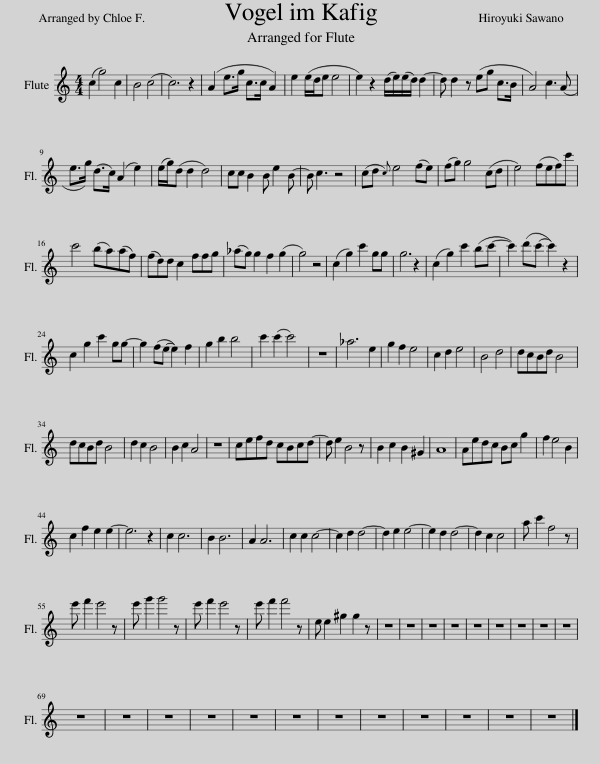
X:1
L:1/8
M:4/4
I:linebreak $
K:C
V:1 treble
V:1
 (c2 g4) c2 | B4 (c4 | c6) z2 | (A2 e>g c>c A2) | e2 (e/d/e e4 | %5
 e2) z2 (d/e/)(e/d/) d2- | d d2 z (eg c>B | A4) c3 (A |$ e>g) (d>c) (A2 e2) | (e/g/)(d d2 d4) | %10
 cc B2 B e2 B- | B c3 z4 | (cd{c)} e4 (fe) | (fg) g4 (cd | e4) (fef)c' |$ %15
 c'4 (ba)(af) | (fd)d c2 ffg | (_ag) g2 f2 (g2 | g4) z4 | (c2 g2) c'2 gg | %20
 g6 z2 | (c2 g2) c'2 (bc'- | c'2) (d'(c' c'2)) z2 |$ c2 g2 c'2 gg- | g2 (f(e e2)) f2 | %25
 g2 b2 b4 | c'2 (c'2 c'4) | z8 | _a6 e2 | g2 f2 e4 | %30
 c2 d2 e4 | B4 d4 | dcBd B4 |$ dcBd B4 | d2 c2 B4 | %35
 B2 c2 A4 | z8 | cefd cBcd- | d e2 B4 z | B2 c2 B2 ^G2 | %40
 A8 | Aedc Bc g2 | f2 e4 B2 |$ c2 f2 e2 e2- | e6 z2 | %45
 c2 c6 | B2 B6 | A2 A6 | c2 c2 c4- | c2 d2 d4- | %50
 d2 e2 e4- | e2 d2 d4- | d2 c2 c4 | a c'2 f4 z |$ e' f'2 e'4 z | %55
 e' g'2 g'4 z | e' f'2 e'4 z | e' f'2 f'4 z | e e2 ^g2 g2 z | z8 | %60
 z8 | z8 | z8 | z8 | z8 | %65
 z8 | z8 | z8 |$ z8 | z8 | %70
 z8 | z8 | z8 | z8 | z8 | %75
 z8 | z8 | z8 | z8 | z8 |] %80
